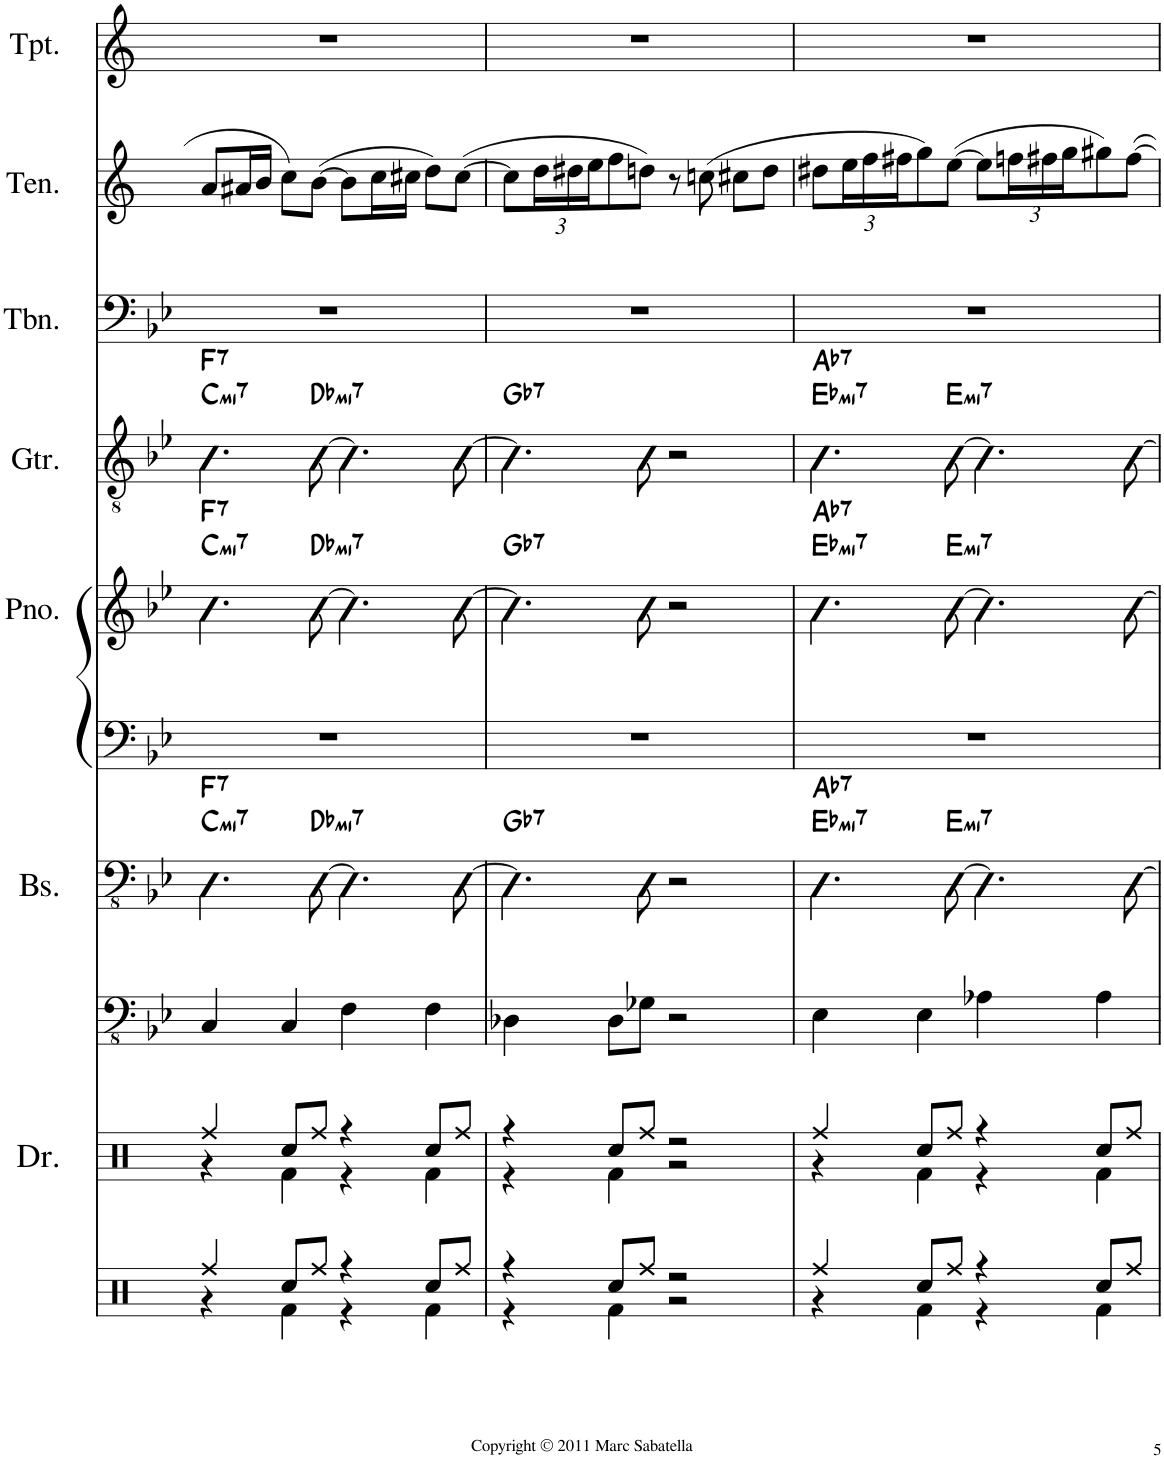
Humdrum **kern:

**kern	**kern	**kern	**kern	**harte	**kern	**kern	**harte	**kern	**harte	**kern	**kern	**kern
*part10	*part9	*part8	*part7	*part7	*part6	*part5	*part5	*part4	*part4	*part3	*part2	*part1
*staff10	*staff9	*staff8	*staff7	*	*staff6	*staff5	*	*staff4	*	*staff3	*staff2	*staff1
*I"Drumset 5 lines	*I"Drums	*I"Acoustic Bass	*I"Bass	*	*I"Piano	*I"Piano	*	*I"Guitar	*	*I"Trombone	*I"Tenor Sax	*I"Trumpet
*	*I'Dr.	*I'Ac b	*I'Bs.	*	*I'Pno	*I'Pno.	*	*I'Gtr.	*	*I'Tbn.	*I'Ten.	*I'Tpt.
!!LO:PB:g=z
*clefX	*clefX	*clefFv4	*clefFv4	*	*clefF4	*clefG2	*	*clefGv2	*	*clefF4	*clefG2	*clefG2
*	*	*	*	*	*	*	*	*	*	*	*Trd8c14	*Trd1c2
*k[]	*k[]	*k[b-e-]	*k[b-e-]	*	*k[b-e-]	*k[b-e-]	*	*k[b-e-]	*	*k[b-e-]	*k[]	*k[]
=10	=10	=10	=10	=10	=10	=10	=10	=10	=10	=10	=10	=10
*^	*^	*	*	*	*	*	*	*	*	*	*	*
!	!	!	!	!	!	!LO:H:n=1:kt=mi7	!	!	!	!	!	!	!	!
!	!	!	!	!	!	!LO:H:n=2:kt=7	!	!	!LO:H:n=1:kt=mi7	!	!	!	!	!
!	!	!	!	!	!	!	!	!	!LO:H:n=2:kt=7	!	!LO:H:n=1:kt=mi7	!	!	!
!	!	!	!	!	!	!	!	!	!	!	!LO:H:n=2:kt=7	!	!	!
4Rff/	4r	4Rff/	4r	4CC/	4.DD\	C:min7 F:7	1r	4.b-\	C:min7 F:7	4.B-\	C:min7 F:7	1r	8a/L	1r
.	.	.	.	.	.	.	.	.	.	.	.	.	16a#X/L	.
.	.	.	.	.	.	.	.	.	.	.	.	.	16b/JJ	.
8Rcc/L	4Rf\	8Rcc/L	4Rf\	4CC/	.	.	.	.	.	.	.	.	8cc\L	.
!	!	!	!	!	!	!LO:H:kt=mi7	!	!	!LO:H:kt=mi7	!	!LO:H:kt=mi7	!	!	!
8Rff/J	.	8Rff/J	.	.	[8DDn\	Db:min7	.	[8b-\	Db:min7	[8B-\	Db:min7	.	([8b\J	.
4r	4r	4r	4r	4FF\	4.DD\]	.	.	4.b-\]	.	4.B-\]	.	.	8b\L]	.
.	.	.	.	.	.	.	.	.	.	.	.	.	16cc\L	.
.	.	.	.	.	.	.	.	.	.	.	.	.	16cc#X\JJ	.
8Rcc/L	4Rf\	8Rcc/L	4Rf\	4FF\	.	.	.	.	.	.	.	.	8dd\L)	.
8Rff/J	.	8Rff/J	.	.	[8DD\	.	.	[8b-\	.	[8B-\	.	.	([8cc#\J	.
=11	=11	=11	=11	=11	=11	=11	=11	=11	=11	=11	=11	=11	=11	=11
!	!	!	!	!	!	!LO:H:kt=7	!	!	!LO:H:kt=7	!	!LO:H:kt=7	!	!	!
4r	4r	4r	4r	4DD-X\	4.DDn\]	Gb:7	1r	4.b-\]	Gb:7	4.B-\]	Gb:7	1r	8cc#\L]	1r
*	*	*	*	*	*	*	*	*	*	*	*	*	*Xbrackettup	*
.	.	.	.	.	.	.	.	.	.	.	.	.	24dd\L	.
.	.	.	.	.	.	.	.	.	.	.	.	.	24dd#X\	.
.	.	.	.	.	.	.	.	.	.	.	.	.	24ee\J	.
8Rcc/L	4Rf\	8Rcc/L	4Rf\	8DD-\L	.	.	.	.	.	.	.	.	8ff\	.
8Rff/J	.	8Rff/J	.	8GG-X\J	8DD\	.	.	8b-\	.	8B-\	.	.	8ddn\J)	.
2r	2r	2r	2r	2r	2r	.	.	2r	.	2r	.	.	8r	.
.	.	.	.	.	.	.	.	.	.	.	.	.	(8ccn\	.
.	.	.	.	.	.	.	.	.	.	.	.	.	8cc#X\L	.
.	.	.	.	.	.	.	.	.	.	.	.	.	8dd\J	.
=12	=12	=12	=12	=12	=12	=12	=12	=12	=12	=12	=12	=12	=12	=12
!	!	!	!	!	!	!LO:H:n=1:kt=mi7	!	!	!	!	!	!	!	!
!	!	!	!	!	!	!LO:H:n=2:kt=7	!	!	!LO:H:n=1:kt=mi7	!	!	!	!	!
!	!	!	!	!	!	!	!	!	!LO:H:n=2:kt=7	!	!LO:H:n=1:kt=mi7	!	!	!
!	!	!	!	!	!	!	!	!	!	!	!LO:H:n=2:kt=7	!	!	!
4Rff/	4r	4Rff/	4r	4EE-\	4.DDn\	Eb:min7 Ab:7	1r	4.b-\	Eb:min7 Ab:7	4.B-\	Eb:min7 Ab:7	1r	8dd#X\L	1r
.	.	.	.	.	.	.	.	.	.	.	.	.	24ee\L	.
.	.	.	.	.	.	.	.	.	.	.	.	.	24ff\	.
.	.	.	.	.	.	.	.	.	.	.	.	.	24ff#X\J	.
8Rcc/L	4Rf\	8Rcc/L	4Rf\	4EE-\	.	.	.	.	.	.	.	.	8gg\)	.
!	!	!	!	!	!	!LO:H:kt=mi7	!	!	!LO:H:kt=mi7	!	!LO:H:kt=mi7	!	!	!
8Rff/J	.	8Rff/J	.	.	[8DD\	E:min7	.	[8b-\	E:min7	[8B-\	E:min7	.	([8ee\J	.
4r	4r	4r	4r	4AA-X\	4.DD\]	.	.	4.b-\]	.	4.B-\]	.	.	8ee\L]	.
.	.	.	.	.	.	.	.	.	.	.	.	.	24ffn\L	.
.	.	.	.	.	.	.	.	.	.	.	.	.	24ff#X\	.
.	.	.	.	.	.	.	.	.	.	.	.	.	24gg\J	.
8Rcc/L	4Rf\	8Rcc/L	4Rf\	4AA-\	.	.	.	.	.	.	.	.	8gg#X\)	.
8Rff/J	.	8Rff/J	.	.	[8DD\	.	.	[8b-\	.	[8B-\	.	.	[8ff#\J	.
*v	*v	*	*	*	*	*	*	*	*	*	*	*	*	*
*	*v	*v	*	*	*	*	*	*	*	*	*	*	*
=	=	=	=	=	=	=	=	=	=	=	=	=
*-	*-	*-	*-	*-	*-	*-	*-	*-	*-	*-	*-	*-
